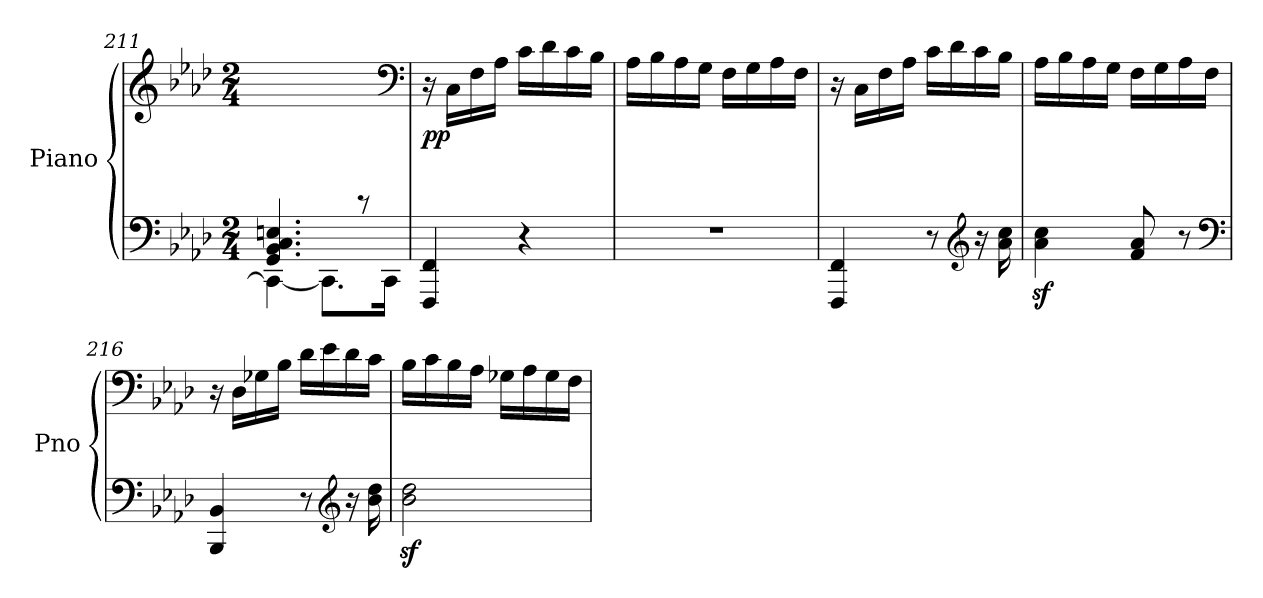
**kern	**kern	**dynam
*part1	*part1	*part1
*staff2	*staff1	*staff1/2
*I"Piano	*	*
*I'Pno	*	*
!!LO:PB:g=z
*clefF4	*clefG2	*
*k[b-e-a-d-]	*k[b-e-a-d-]	*
*A-:	*A-:	*
*M2/4	*M2/4	*
=211	=211	=211
*^	*	*
4.GG/ 4.BB-/ 4.C/ 4.En/	4CC\_	4.ryy	.
.	8.CC\L]	.	.
8ryy	.	8rAAA	.
.	16CC\Jk	.	.
*v	*v	*	*
*	*clefF4	*
=212	=212	=212
*^	*	*
!	!	!	!LO:DY:b
*v	*v	*	*
4FFF/ 4FF/	16r	pp
.	16C\LL	.
.	16F\	.
.	16A-\JJ	.
4r	16c\LL	.
.	16d-\	.
.	16c\	.
.	16B-\JJ	.
=213	=213	=213
2r	16A-\LL	.
.	16B-\	.
.	16A-\	.
.	16G\JJ	.
.	16F\LL	.
.	16G\	.
.	16A-\	.
.	16F\JJ	.
=214	=214	=214
4FFF/ 4FF/	16r	.
.	16C\LL	.
.	16F\	.
.	16A-\JJ	.
8r	16c\LL	.
.	16d-\	.
*clefG2	*	*
16r	16c\	.
16a-\ 16cc\	16B-\JJ	.
=215	=215	=215
4a-\z< 4cc\z<	16A-\LL	.
.	16B-\	.
.	16A-\	.
.	16G\JJ	.
8f/ 8a-/	16F\LL	.
.	16G\	.
8r	16A-\	.
.	16F\JJ	.
*clefF4	*	*
=216	=216	=216
4BBB-/ 4BB-/	16r	.
.	16D-\LL	.
.	16G-X\	.
.	16B-\JJ	.
8r	16d-\LL	.
.	16e-\	.
*clefG2	*	*
16r	16d-\	.
16b-\ 16dd-\	16c\JJ	.
!!LO:LB:g=z
=217	=217	=217
2b-\z< 2dd-\z<	16B-\LL	.
.	16c\	.
.	16B-\	.
.	16A-\JJ	.
.	16G-X\LL	.
.	16A-\	.
.	16G-\	.
.	16F\JJ	.
=	=	=
*-	*-	*-
